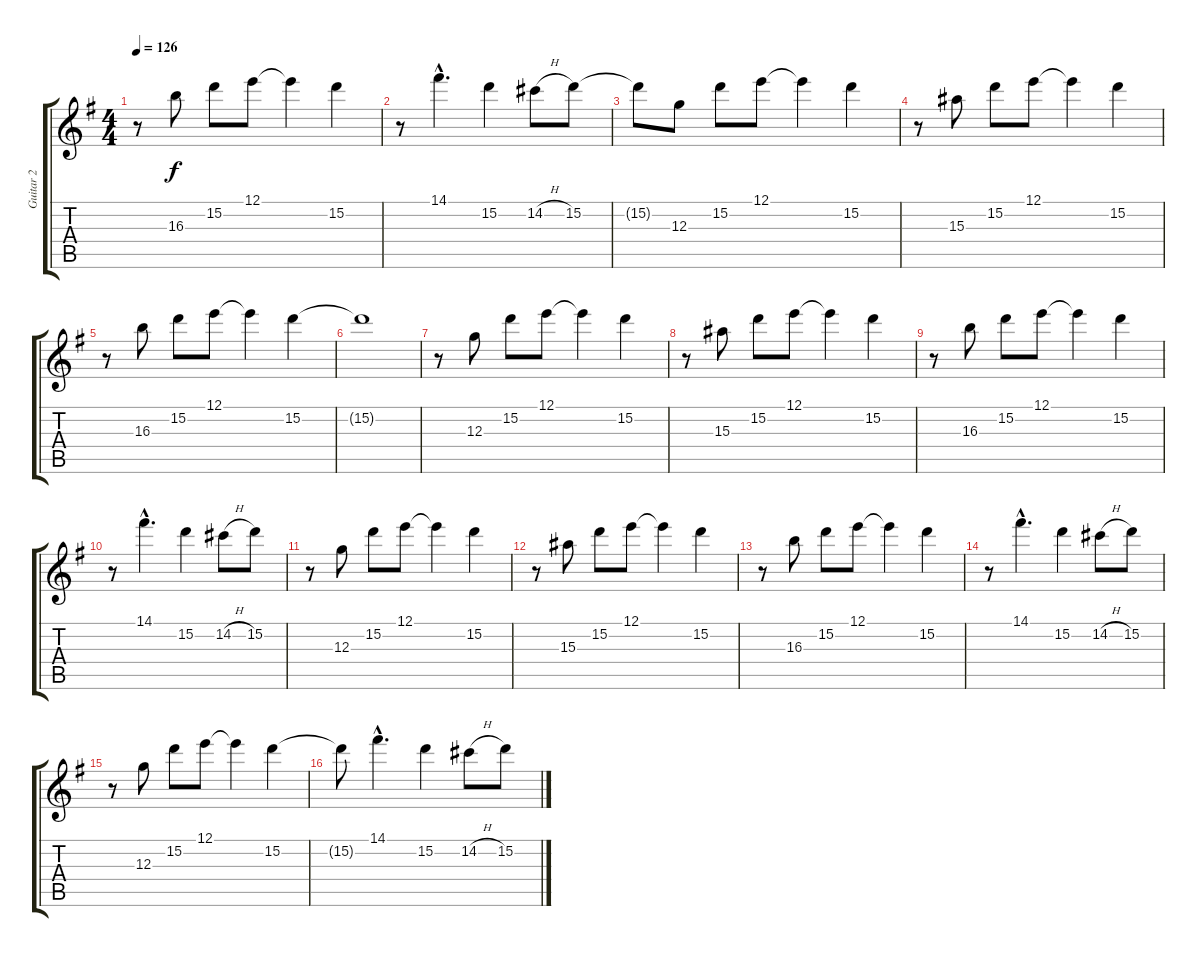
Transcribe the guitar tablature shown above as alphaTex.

\track ("Guitar 2" "Guitar 2") {instrument electricguitarjazz}
\staff {score tabs}
\tuning (E4 B3 G3 D3 A2 E2) {hide}
\ts (4 4)
\tempo 126
\clef g2
\ks g
r.8{dy f} 16.3.8 15.2.8 12.1.8 12.1{t}.4 15.2.4 |
r.8 14.1{hac}.4{d} 15.2.4 14.2{h}.8 15.2.8 |
15.2{t}.8 12.3.8 15.2.8 12.1.8 12.1{t}.4 15.2.4 |
r.8 15.3.8 15.2.8 12.1.8 12.1{t}.4 15.2.4 |
r.8 16.3.8 15.2.8 12.1.8 12.1{t}.4 15.2.4 |
15.2{t}.1 |
r.8 12.3.8 15.2.8 12.1.8 12.1{t}.4 15.2.4 |
r.8 15.3.8 15.2.8 12.1.8 12.1{t}.4 15.2.4 |
r.8 16.3.8 15.2.8 12.1.8 12.1{t}.4 15.2.4 |
r.8 14.1{hac}.4{d} 15.2.4 14.2{h}.8 15.2.8 |
r.8 12.3.8 15.2.8 12.1.8 12.1{t}.4 15.2.4 |
r.8 15.3.8 15.2.8 12.1.8 12.1{t}.4 15.2.4 |
r.8 16.3.8 15.2.8 12.1.8 12.1{t}.4 15.2.4 |
r.8 14.1{hac}.4{d} 15.2.4 14.2{h}.8 15.2.8 |
r.8 12.3.8 15.2.8 12.1.8 12.1{t}.4 15.2.4 |
15.2{t}.8 14.1{hac}.4{d} 15.2.4 14.2{h}.8 15.2.8
